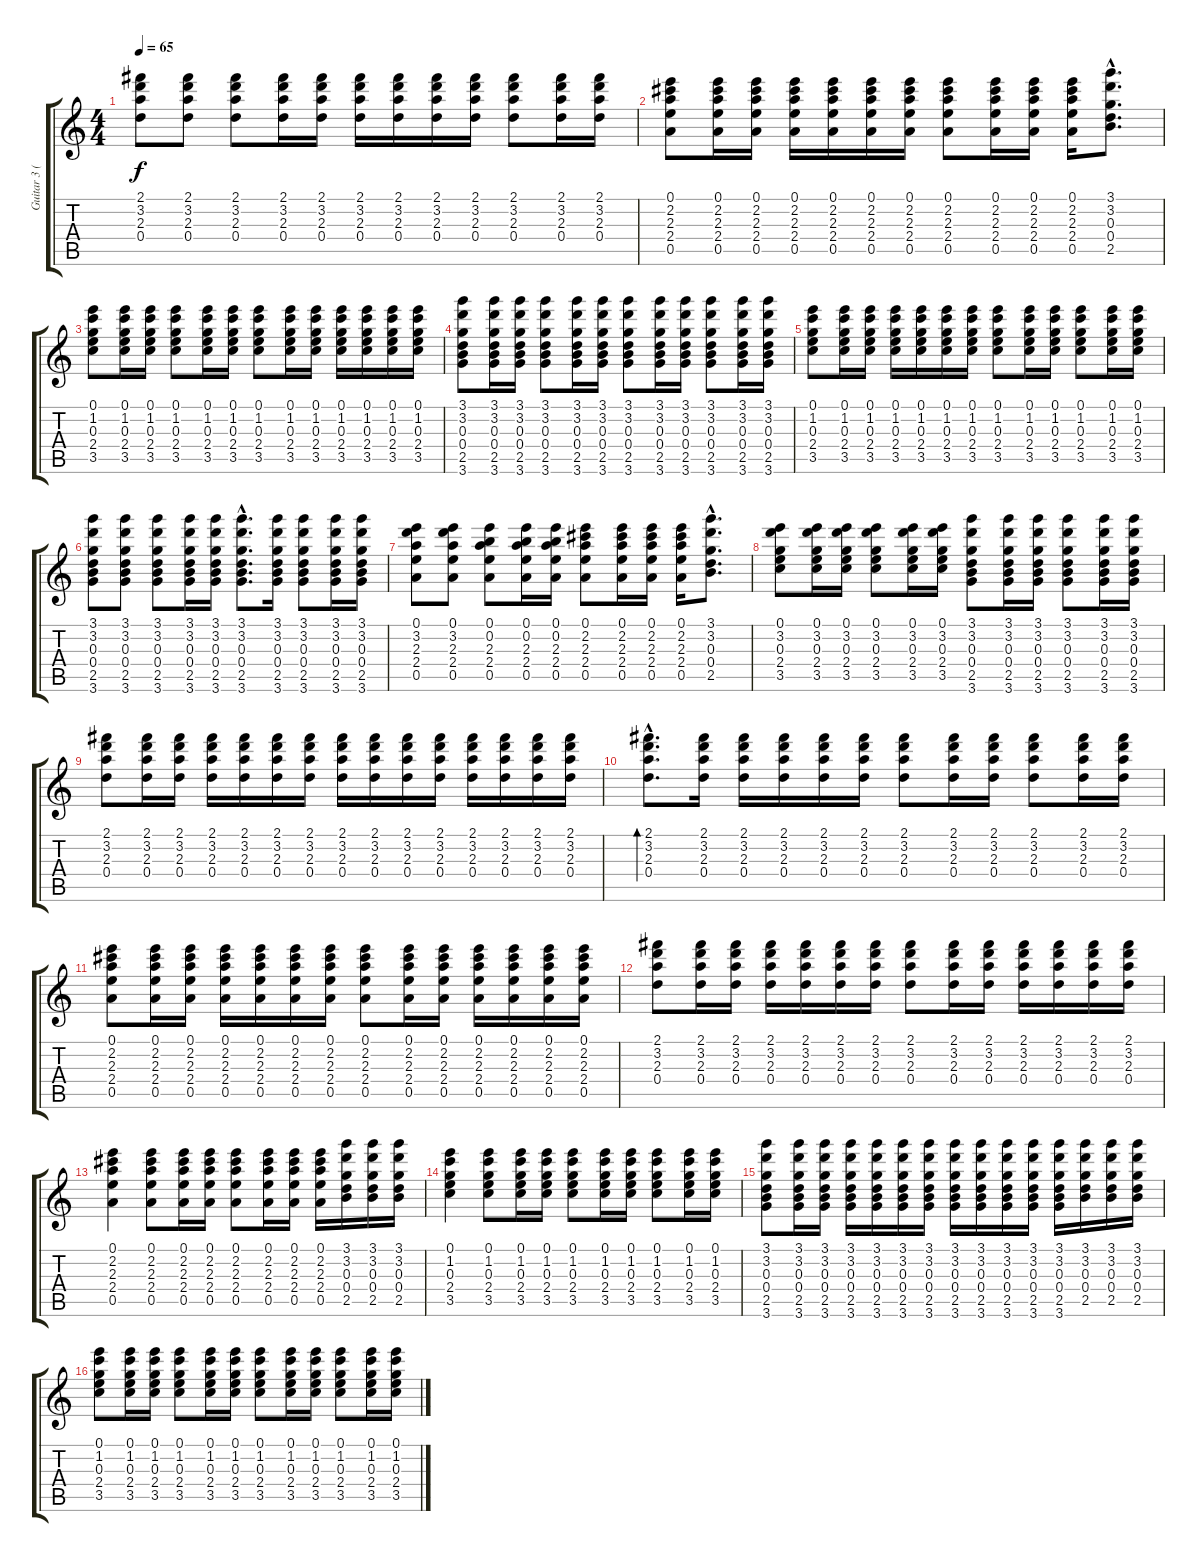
\track ("Guitar 3 (high-strung)" "Guitar 3 (") {instrument acousticguitarsteel}
\staff {score tabs}
\tuning (E5 B4 G4 D4 A3 E3) {hide}
\ts (4 4)
\tempo 65
\clef g2
\ks c
(2.1 3.2 2.3 0.4).8{dy f} (2.1 3.2 2.3 0.4).8 (2.1 3.2 2.3 0.4).8 (2.1 3.2 2.3 0.4).16 (2.1 3.2 2.3 0.4).16 (2.1 3.2 2.3 0.4).16 (2.1 3.2 2.3 0.4).16 (2.1 3.2 2.3 0.4).16 (2.1 3.2 2.3 0.4).16 (2.1 3.2 2.3 0.4).8 (2.1 3.2 2.3 0.4).16 (2.1 3.2 2.3 0.4).16 |
(0.1 2.2 2.3 2.4 0.5).8 (0.1 2.2 2.3 2.4 0.5).16 (0.1 2.2 2.3 2.4 0.5).16 (0.1 2.2 2.3 2.4 0.5).16 (0.1 2.2 2.3 2.4 0.5).16 (0.1 2.2 2.3 2.4 0.5).16 (0.1 2.2 2.3 2.4 0.5).16 (0.1 2.2 2.3 2.4 0.5).8 (0.1 2.2 2.3 2.4 0.5).16 (0.1 2.2 2.3 2.4 0.5).16 (0.1 2.2 2.3 2.4 0.5).16 (3.1{hac} 3.2{hac} 0.3{hac} 0.4{hac} 2.5{hac}).8{d} |
(0.1 1.2 0.3 2.4 3.5).8 (0.1 1.2 0.3 2.4 3.5).16 (0.1 1.2 0.3 2.4 3.5).16 (0.1 1.2 0.3 2.4 3.5).8 (0.1 1.2 0.3 2.4 3.5).16 (0.1 1.2 0.3 2.4 3.5).16 (0.1 1.2 0.3 2.4 3.5).8 (0.1 1.2 0.3 2.4 3.5).16 (0.1 1.2 0.3 2.4 3.5).16 (0.1 1.2 0.3 2.4 3.5).16 (0.1 1.2 0.3 2.4 3.5).16 (0.1 1.2 0.3 2.4 3.5).16 (0.1 1.2 0.3 2.4 3.5).16 |
(3.1 3.2 0.3 0.4 2.5 3.6).8 (3.1 3.2 0.3 0.4 2.5 3.6).16 (3.1 3.2 0.3 0.4 2.5 3.6).16 (3.1 3.2 0.3 0.4 2.5 3.6).8 (3.1 3.2 0.3 0.4 2.5 3.6).16 (3.1 3.2 0.3 0.4 2.5 3.6).16 (3.1 3.2 0.3 0.4 2.5 3.6).8 (3.1 3.2 0.3 0.4 2.5 3.6).16 (3.1 3.2 0.3 0.4 2.5 3.6).16 (3.1 3.2 0.3 0.4 2.5 3.6).8 (3.1 3.2 0.3 0.4 2.5 3.6).16 (3.1 3.2 0.3 0.4 2.5 3.6).16 |
(0.1 1.2 0.3 2.4 3.5).8 (0.1 1.2 0.3 2.4 3.5).16 (0.1 1.2 0.3 2.4 3.5).16 (0.1 1.2 0.3 2.4 3.5).16 (0.1 1.2 0.3 2.4 3.5).16 (0.1 1.2 0.3 2.4 3.5).16 (0.1 1.2 0.3 2.4 3.5).16 (0.1 1.2 0.3 2.4 3.5).8 (0.1 1.2 0.3 2.4 3.5).16 (0.1 1.2 0.3 2.4 3.5).16 (0.1 1.2 0.3 2.4 3.5).8 (0.1 1.2 0.3 2.4 3.5).16 (0.1 1.2 0.3 2.4 3.5).16 |
(3.1 3.2 0.3 0.4 2.5 3.6).8 (3.1 3.2 0.3 0.4 2.5 3.6).8 (3.1 3.2 0.3 0.4 2.5 3.6).8 (3.1 3.2 0.3 0.4 2.5 3.6).16 (3.1 3.2 0.3 0.4 2.5 3.6).16 (3.1{hac} 3.2{hac} 0.3{hac} 0.4{hac} 2.5{hac} 3.6{hac}).8{d} (3.1 3.2 0.3 0.4 2.5 3.6).16 (3.1 3.2 0.3 0.4 2.5 3.6).8 (3.1 3.2 0.3 0.4 2.5 3.6).16 (3.1 3.2 0.3 0.4 2.5 3.6).16 |
(0.1 3.2 2.3 2.4 0.5).8 (0.1 3.2 2.3 2.4 0.5).8 (0.1 0.2 2.3 2.4 0.5).8 (0.1 0.2 2.3 2.4 0.5).16 (0.1 0.2 2.3 2.4 0.5).16 (0.1 2.2 2.3 2.4 0.5).8 (0.1 2.2 2.3 2.4 0.5).16 (0.1 2.2 2.3 2.4 0.5).16 (0.1 2.2 2.3 2.4 0.5).16 (3.1{hac} 3.2{hac} 0.3{hac} 0.4{hac} 2.5{hac}).8{d} |
(0.1 3.2 0.3 2.4 3.5).8 (0.1 3.2 0.3 2.4 3.5).16 (0.1 3.2 0.3 2.4 3.5).16 (0.1 3.2 0.3 2.4 3.5).8 (0.1 3.2 0.3 2.4 3.5).16 (0.1 3.2 0.3 2.4 3.5).16 (3.1 3.2 0.3 0.4 2.5 3.6).8 (3.1 3.2 0.3 0.4 2.5 3.6).16 (3.1 3.2 0.3 0.4 2.5 3.6).16 (3.1 3.2 0.3 0.4 2.5 3.6).8 (3.1 3.2 0.3 0.4 2.5 3.6).16 (3.1 3.2 0.3 0.4 2.5 3.6).16 |
(2.1 3.2 2.3 0.4).8 (2.1 3.2 2.3 0.4).16 (2.1 3.2 2.3 0.4).16 (2.1 3.2 2.3 0.4).16 (2.1 3.2 2.3 0.4).16 (2.1 3.2 2.3 0.4).16 (2.1 3.2 2.3 0.4).16 (2.1 3.2 2.3 0.4).16 (2.1 3.2 2.3 0.4).16 (2.1 3.2 2.3 0.4).16 (2.1 3.2 2.3 0.4).16 (2.1 3.2 2.3 0.4).16 (2.1 3.2 2.3 0.4).16 (2.1 3.2 2.3 0.4).16 (2.1 3.2 2.3 0.4).16 |
(2.1{hac} 3.2{hac} 2.3{hac} 0.4{hac}).8{d bd 60} (2.1 3.2 2.3 0.4).16 (2.1 3.2 2.3 0.4).16 (2.1 3.2 2.3 0.4).16 (2.1 3.2 2.3 0.4).16 (2.1 3.2 2.3 0.4).16 (2.1 3.2 2.3 0.4).8 (2.1 3.2 2.3 0.4).16 (2.1 3.2 2.3 0.4).16 (2.1 3.2 2.3 0.4).8 (2.1 3.2 2.3 0.4).16 (2.1 3.2 2.3 0.4).16 |
(0.1 2.2 2.3 2.4 0.5).8 (0.1 2.2 2.3 2.4 0.5).16 (0.1 2.2 2.3 2.4 0.5).16 (0.1 2.2 2.3 2.4 0.5).16 (0.1 2.2 2.3 2.4 0.5).16 (0.1 2.2 2.3 2.4 0.5).16 (0.1 2.2 2.3 2.4 0.5).16 (0.1 2.2 2.3 2.4 0.5).8 (0.1 2.2 2.3 2.4 0.5).16 (0.1 2.2 2.3 2.4 0.5).16 (0.1 2.2 2.3 2.4 0.5).16 (0.1 2.2 2.3 2.4 0.5).16 (0.1 2.2 2.3 2.4 0.5).16 (0.1 2.2 2.3 2.4 0.5).16 |
(2.1 3.2 2.3 0.4).8 (2.1 3.2 2.3 0.4).16 (2.1 3.2 2.3 0.4).16 (2.1 3.2 2.3 0.4).16 (2.1 3.2 2.3 0.4).16 (2.1 3.2 2.3 0.4).16 (2.1 3.2 2.3 0.4).16 (2.1 3.2 2.3 0.4).8 (2.1 3.2 2.3 0.4).16 (2.1 3.2 2.3 0.4).16 (2.1 3.2 2.3 0.4).16 (2.1 3.2 2.3 0.4).16 (2.1 3.2 2.3 0.4).16 (2.1 3.2 2.3 0.4).16 |
(0.1 2.2 2.3 2.4 0.5).4 (0.1 2.2 2.3 2.4 0.5).8 (0.1 2.2 2.3 2.4 0.5).16 (0.1 2.2 2.3 2.4 0.5).16 (0.1 2.2 2.3 2.4 0.5).8 (0.1 2.2 2.3 2.4 0.5).16 (0.1 2.2 2.3 2.4 0.5).16 (0.1 2.2 2.3 2.4 0.5).16 (3.1 3.2 0.3 0.4 2.5).16 (3.1 3.2 0.3 0.4 2.5).16 (3.1 3.2 0.3 0.4 2.5).16 |
(0.1 1.2 0.3 2.4 3.5).4 (0.1 1.2 0.3 2.4 3.5).8 (0.1 1.2 0.3 2.4 3.5).16 (0.1 1.2 0.3 2.4 3.5).16 (0.1 1.2 0.3 2.4 3.5).8 (0.1 1.2 0.3 2.4 3.5).16 (0.1 1.2 0.3 2.4 3.5).16 (0.1 1.2 0.3 2.4 3.5).8 (0.1 1.2 0.3 2.4 3.5).16 (0.1 1.2 0.3 2.4 3.5).16 |
(3.1 3.2 0.3 0.4 2.5 3.6).8 (3.1 3.2 0.3 0.4 2.5 3.6).16 (3.1 3.2 0.3 0.4 2.5 3.6).16 (3.1 3.2 0.3 0.4 2.5 3.6).16 (3.1 3.2 0.3 0.4 2.5 3.6).16 (3.1 3.2 0.3 0.4 2.5 3.6).16 (3.1 3.2 0.3 0.4 2.5 3.6).16 (3.1 3.2 0.3 0.4 2.5 3.6).16 (3.1 3.2 0.3 0.4 2.5 3.6).16 (3.1 3.2 0.3 0.4 2.5 3.6).16 (3.1 3.2 0.3 0.4 2.5 3.6).16 (3.1 3.2 0.3 0.4 2.5 3.6).16 (3.1 3.2 0.3 0.4 2.5).16 (3.1 3.2 0.3 0.4 2.5).16 (3.1 3.2 0.3 0.4 2.5).16 |
(0.1 1.2 0.3 2.4 3.5).8 (0.1 1.2 0.3 2.4 3.5).16 (0.1 1.2 0.3 2.4 3.5).16 (0.1 1.2 0.3 2.4 3.5).8 (0.1 1.2 0.3 2.4 3.5).16 (0.1 1.2 0.3 2.4 3.5).16 (0.1 1.2 0.3 2.4 3.5).8 (0.1 1.2 0.3 2.4 3.5).16 (0.1 1.2 0.3 2.4 3.5).16 (0.1 1.2 0.3 2.4 3.5).8 (0.1 1.2 0.3 2.4 3.5).16 (0.1 1.2 0.3 2.4 3.5).16
